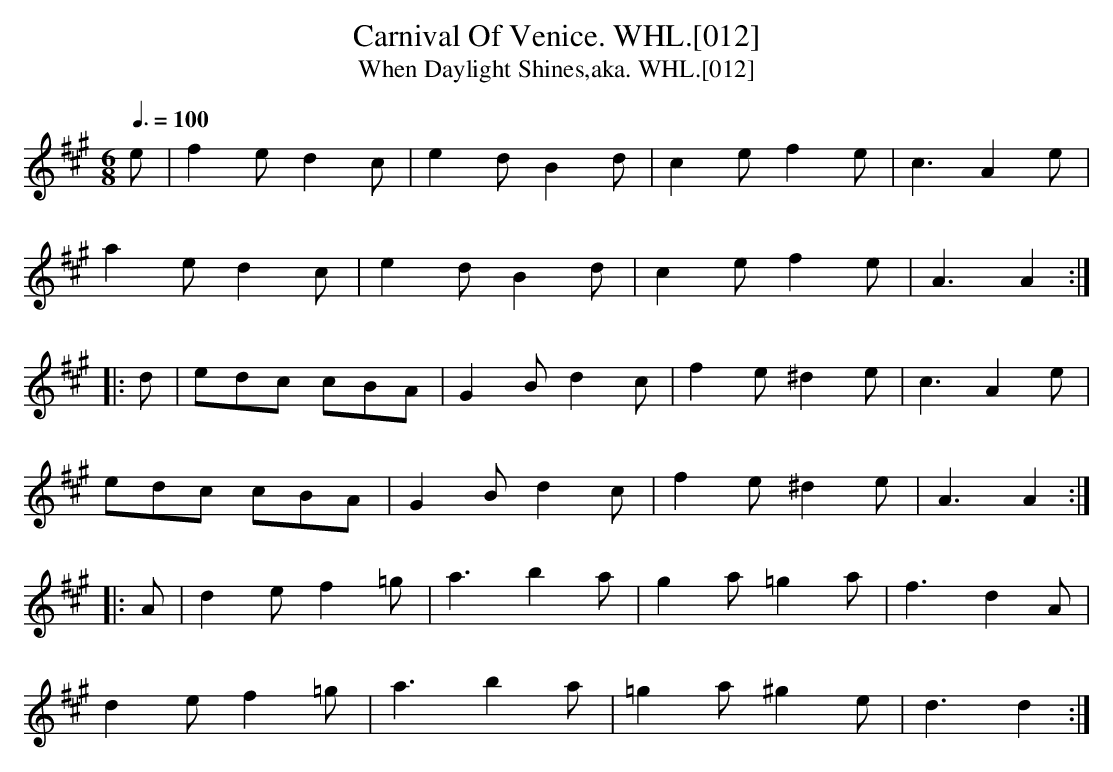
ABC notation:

X:1
T:Carnival Of Venice. WHL.[012]
T:When Daylight Shines,aka. WHL.[012]
M:6/8
L:1/8
Q:3/8=100
K:A
e | f2e d2c | e2d B2d | c2e f2e | c3 A2e |
a2e d2c | e2d B2d | c2e f2e | A3 A2:|
|: d | edc cBA | G2B d2c | f2e ^d2e | c3 A2e |
edc cBA | G2B d2c | f2e ^d2e | A3 A2:|
|: A | d2e f2=g | a3 b2a | g2a =g2a | f3 d2A |
d2e f2=g | a3 b2a | =g2a ^g2e | d3 d2:|
